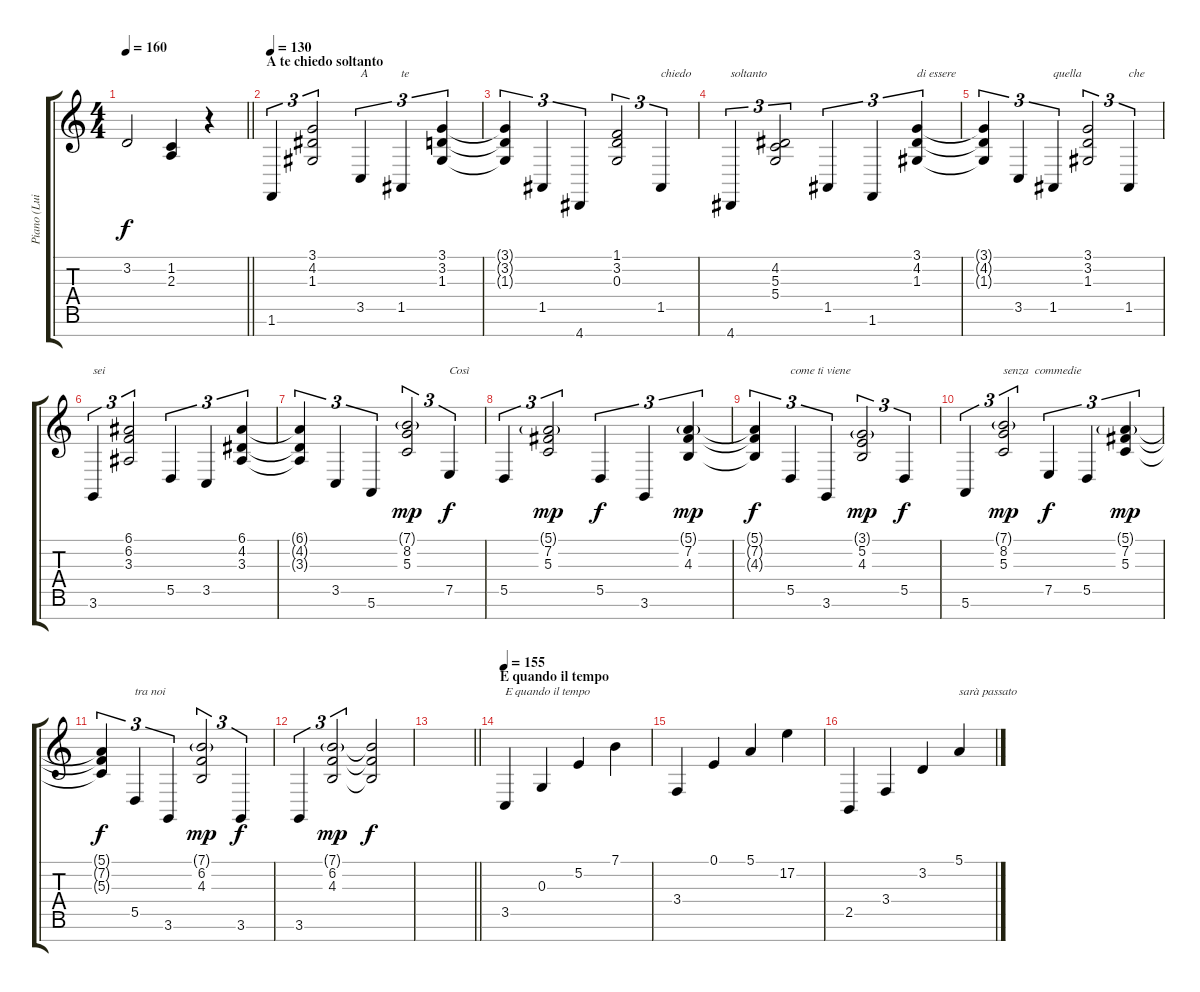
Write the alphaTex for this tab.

\track ("Piano (Luigi Tenco)" "Piano (Lui") {instrument acousticgrandpiano}
\staff {score tabs}
\tuning (E4 B3 G3 D3 A2 E2 B1) {hide}
\ts (4 4)
\tempo 160
\clef g2
\barLineRight lightlight
\ks c
3.2.2{dy f} (1.2 2.3).4 r.4 |
\section ("" "A te chiedo soltanto")
\tempo 130
1.6.4{tu (3 2)} (3.1 4.2 1.3).2{tu (3 2)} 3.5.4{tu (3 2) txt "A"} 1.5.4{tu (3 2) txt "te"} (3.1 3.2 1.3).4{tu (3 2)} |
(3.1{t} 3.2{t} 1.3{t}).4{tu (3 2)} 1.5.4{tu (3 2)} 4.7.4{tu (3 2)} (1.1 3.2 0.3).2{tu (3 2)} 1.5.4{tu (3 2) txt "chiedo"} |
4.7.4{tu (3 2) txt "soltanto"} (4.2 5.3 5.4).2{tu (3 2)} 1.5.4{tu (3 2)} 1.6.4{tu (3 2)} (3.1 4.2 1.3).4{tu (3 2) txt "di essere"} |
(3.1{t} 4.2{t} 1.3{t}).4{tu (3 2)} 3.5.4{tu (3 2)} 1.5.4{tu (3 2) txt "quella"} (3.1 3.2 1.3).2{tu (3 2)} 1.5.4{tu (3 2) txt "che "} |
3.6.4{tu (3 2) txt "sei"} (6.1 6.2 3.3).2{tu (3 2)} 5.5.4{tu (3 2)} 3.5.4{tu (3 2)} (6.1 4.2 3.3).4{tu (3 2)} |
(6.1{t} 4.2{t} 3.3{t}).4{tu (3 2)} 3.5.4{tu (3 2)} 5.6.4{tu (3 2)} (7.1{g} 8.2 5.3).2{tu (3 2) dy mp} 7.5.4{tu (3 2) txt "Così" dy f} |
5.5.4{tu (3 2)} (5.1{g} 7.2 5.3).2{tu (3 2) dy mp} 5.5.4{tu (3 2) dy f} 3.6.4{tu (3 2)} (5.1{g} 7.2 4.3).4{tu (3 2) dy mp} |
(5.1{t} 7.2{t} 4.3{t}).4{tu (3 2) dy f} 5.5.4{tu (3 2) txt "come ti viene"} 3.6.4{tu (3 2)} (3.1{g} 5.2 4.3).2{tu (3 2) dy mp} 5.5.4{tu (3 2) dy f} |
5.6.4{tu (3 2)} (7.1{g} 8.2 5.3).2{tu (3 2) txt "senza  commedie" dy mp} 7.5.4{tu (3 2) dy f} 5.5.4{tu (3 2)} (5.1{g} 7.2 5.3).4{tu (3 2) dy mp} |
(5.1{t} 7.2{t} 5.3{t}).4{tu (3 2) dy f} 5.5.4{tu (3 2) txt "tra noi"} 3.6.4{tu (3 2)} (7.1{g} 6.2 4.3).2{tu (3 2) dy mp} 3.6.4{tu (3 2) dy f} |
3.6.4{tu (3 2)} (7.1{g} 6.2 4.3).2{tu (3 2) dy mp} (7.1{t} 6.2{t} 4.3{t}).2{dy f} |
\barLineRight lightlight
|
\section ("" "E quando il tempo")
\tempo 155
3.5.4{txt "E quando il tempo"} 0.3.4 5.2.4 7.1.4 |
3.4.4 0.1.4 5.1.4 17.2.4 |
2.5.4 3.4.4 3.2.4 5.1.4{txt "sarà passato"}
